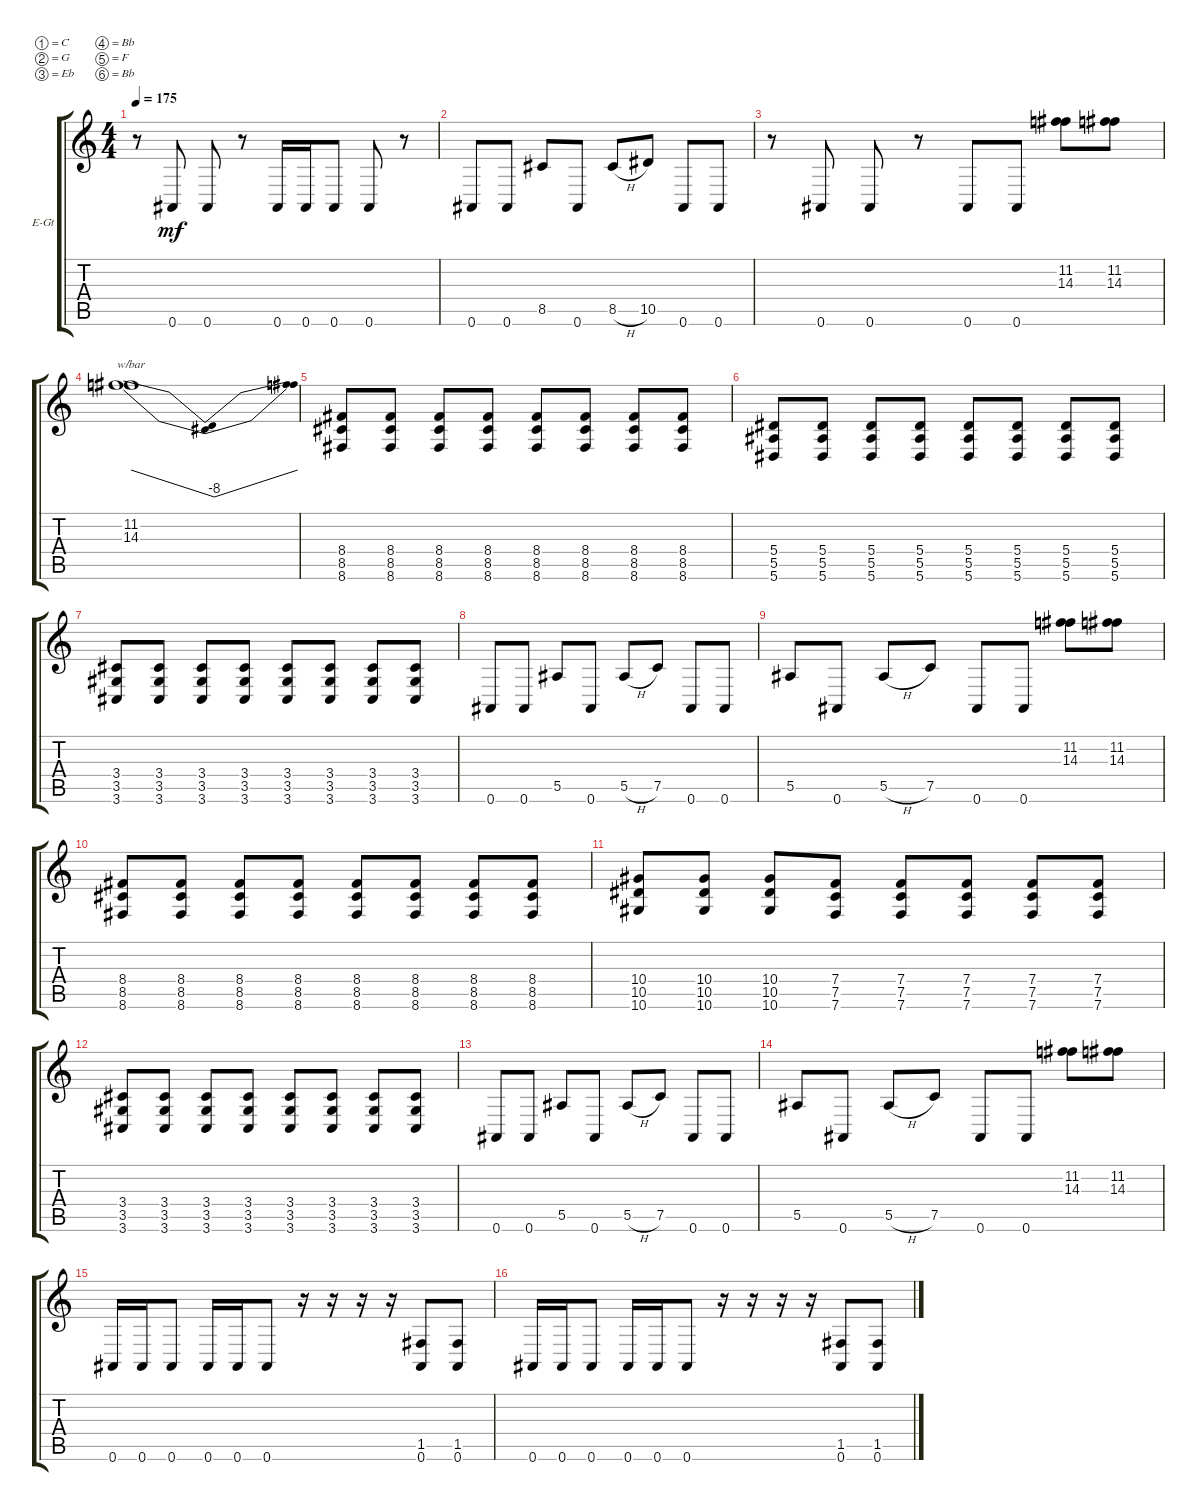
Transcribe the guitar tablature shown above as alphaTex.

\bracketExtendMode groupsimilarinstruments
\firstSystemTrackNameOrientation horizontal
\otherSystemsTrackNameOrientation horizontal
\track ("Electric Guitar 2" "E-Gt") {solo instrument distortionguitar}
\staff {score tabs}
\tuning (C4 G3 Eb3 Bb2 F2 Bb1)
\ts (4 4)
\tempo 175
\clef g2
\ks c
r.8{dy mf} 0.6.8 0.6.8 r.8 0.6.16 0.6.16 0.6.8 0.6.8 r.8 |
0.6.8 0.6.8 8.5.8 0.6.8 8.5{h}.8 10.5.8 0.6.8 0.6.8 |
r.8 0.6.8 0.6.8 r.8 0.6.8 0.6.8 (11.2 14.3).8 (11.2 14.3).8 |
(11.2 14.3).1{tbe (dip default 0 0 0.6 -32 15 -32 59.4 0)} |
(8.4 8.5 8.6).8 (8.6 8.5 8.4).8 (8.6 8.4 8.5).8 (8.6 8.5 8.4).8 (8.6 8.4 8.5).8 (8.6 8.5 8.4).8 (8.6 8.4 8.5).8 (8.6 8.5 8.4).8 |
(5.6 5.4 5.5).8 (5.6 5.5 5.4).8 (5.6 5.4 5.5).8 (5.6 5.5 5.4).8 (5.6 5.4 5.5).8 (5.6 5.5 5.4).8 (5.6 5.4 5.5).8 (5.6 5.5 5.4).8 |
(3.6 3.4 3.5).8 (3.6 3.5 3.4).8 (3.6 3.4 3.5).8 (3.6 3.5 3.4).8 (3.6 3.4 3.5).8 (3.6 3.5 3.4).8 (3.6 3.4 3.5).8 (3.6 3.5 3.4).8 |
0.6.8 0.6.8 5.5.8 0.6.8 5.5{h}.8 7.5.8 0.6.8 0.6.8 |
5.5.8 0.6.8 5.5{h}.8 7.5.8 0.6.8 0.6.8 (11.2 14.3).8 (11.2 14.3).8 |
(8.4 8.5 8.6).8 (8.6 8.5 8.4).8 (8.6 8.4 8.5).8 (8.6 8.5 8.4).8 (8.6 8.4 8.5).8 (8.6 8.5 8.4).8 (8.6 8.4 8.5).8 (8.6 8.5 8.4).8 |
(10.6 10.4 10.5).8 (10.6 10.5 10.4).8 (10.6 10.4 10.5).8 (7.6 7.5 7.4).8 (7.6 7.4 7.5).8 (7.6 7.5 7.4).8 (7.6 7.4 7.5).8 (7.6 7.5 7.4).8 |
(3.6 3.4 3.5).8 (3.6 3.5 3.4).8 (3.6 3.4 3.5).8 (3.6 3.5 3.4).8 (3.6 3.4 3.5).8 (3.6 3.5 3.4).8 (3.6 3.4 3.5).8 (3.6 3.5 3.4).8 |
0.6.8 0.6.8 5.5.8 0.6.8 5.5{h}.8 7.5.8 0.6.8 0.6.8 |
5.5.8 0.6.8 5.5{h}.8 7.5.8 0.6.8 0.6.8 (11.2 14.3).8 (11.2 14.3).8 |
0.6.16 0.6.16 0.6.8 0.6.16 0.6.16 0.6.8 r.16 r.16 r.16 r.16 (0.6 1.5).8 (0.6 1.5).8 |
0.6.16 0.6.16 0.6.8 0.6.16 0.6.16 0.6.8 r.16 r.16 r.16 r.16 (0.6 1.5).8 (0.6 1.5).8
